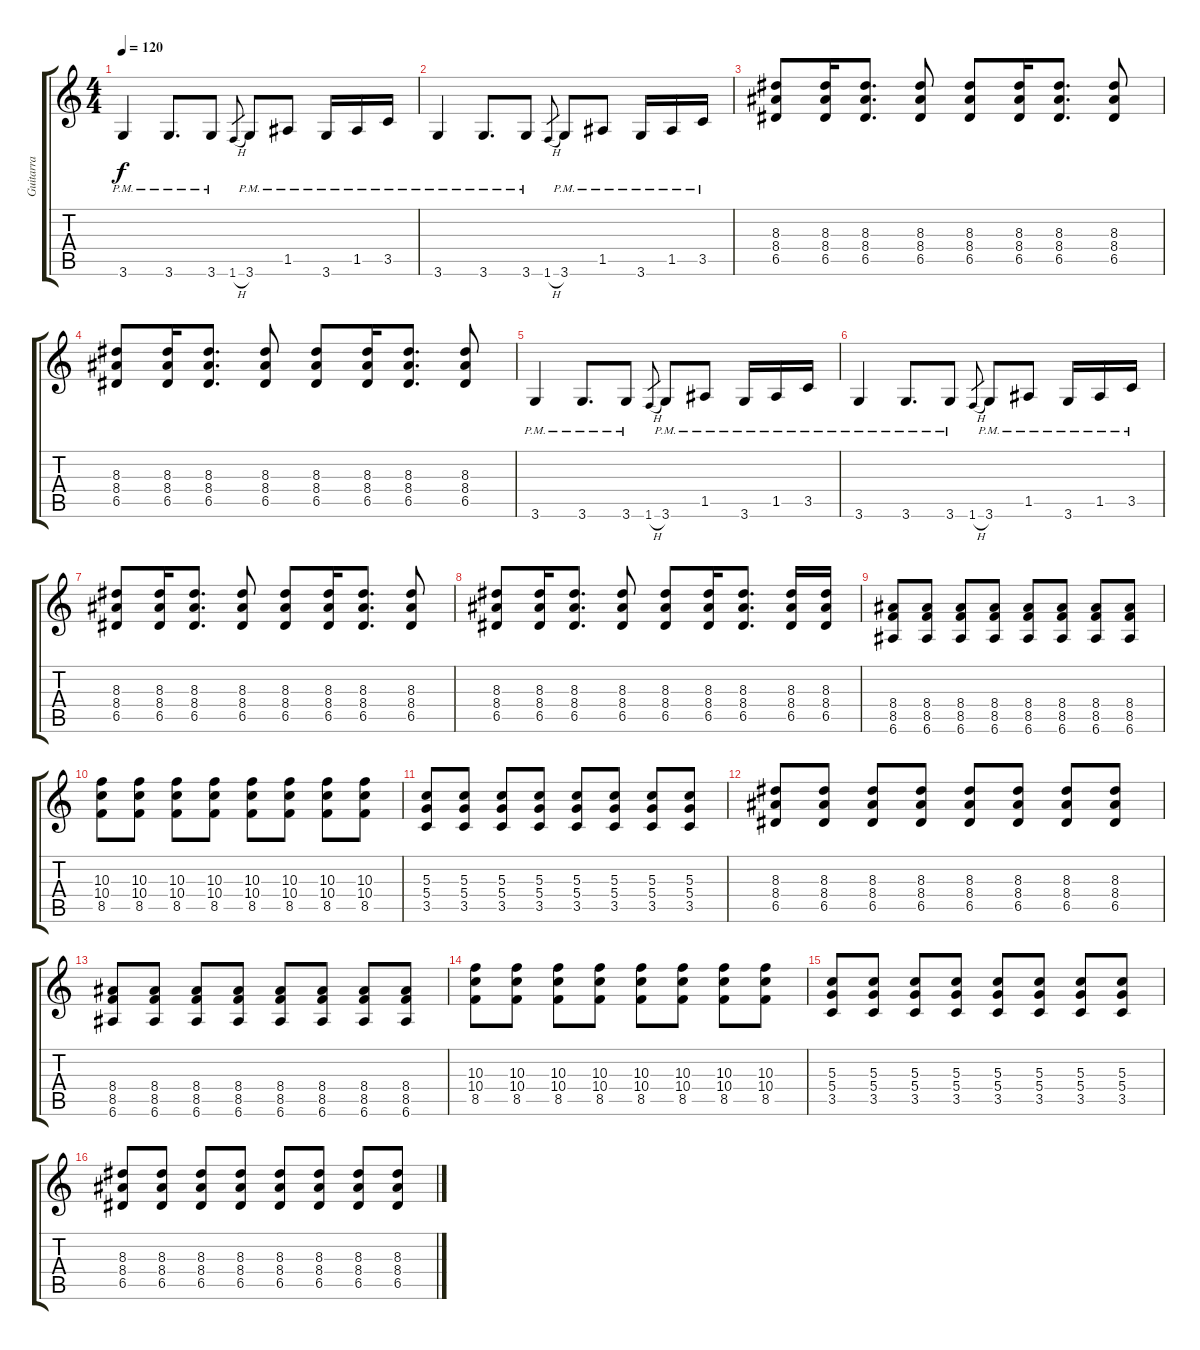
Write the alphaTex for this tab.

\track ("Guitarra" "Guitarra") {instrument overdrivenguitar}
\staff {score tabs}
\tuning (E4 B3 G3 D3 A2 E2) {hide}
\ts (4 4)
\tempo 120
\clef g2
\ks c
3.6{pm}.4{dy f} 3.6{pm}.8{d} 3.6{pm}.8 1.6{h}.8{gr} 3.6{pm}.8 1.5{pm}.8 3.6{pm}.16 1.5{pm}.16 3.5{pm}.16 |
3.6{pm}.4 3.6{pm}.8{d} 3.6{pm}.8 1.6{h}.8{gr} 3.6{pm}.8 1.5{pm}.8 3.6{pm}.16 1.5{pm}.16 3.5{pm}.16 |
(8.3 8.4 6.5).8 (8.3 8.4 6.5).16 (8.3 8.4 6.5).8{d} (8.3 8.4 6.5).8 (8.3 8.4 6.5).8 (8.3 8.4 6.5).16 (8.3 8.4 6.5).8{d} (8.3 8.4 6.5).8 |
(8.3 8.4 6.5).8 (8.3 8.4 6.5).16 (8.3 8.4 6.5).8{d} (8.3 8.4 6.5).8 (8.3 8.4 6.5).8 (8.3 8.4 6.5).16 (8.3 8.4 6.5).8{d} (8.3 8.4 6.5).8 |
3.6{pm}.4 3.6{pm}.8{d} 3.6{pm}.8 1.6{h}.8{gr} 3.6{pm}.8 1.5{pm}.8 3.6{pm}.16 1.5{pm}.16 3.5{pm}.16 |
3.6{pm}.4 3.6{pm}.8{d} 3.6{pm}.8 1.6{h}.8{gr} 3.6{pm}.8 1.5{pm}.8 3.6{pm}.16 1.5{pm}.16 3.5{pm}.16 |
(8.3 8.4 6.5).8 (8.3 8.4 6.5).16 (8.3 8.4 6.5).8{d} (8.3 8.4 6.5).8 (8.3 8.4 6.5).8 (8.3 8.4 6.5).16 (8.3 8.4 6.5).8{d} (8.3 8.4 6.5).8 |
(8.3 8.4 6.5).8 (8.3 8.4 6.5).16 (8.3 8.4 6.5).8{d} (8.3 8.4 6.5).8 (8.3 8.4 6.5).8 (8.3 8.4 6.5).16 (8.3 8.4 6.5).8{d} (8.3 8.4 6.5).16 (8.3 8.4 6.5).16 |
(8.4 8.5 6.6).8 (8.4 8.5 6.6).8 (8.4 8.5 6.6).8 (8.4 8.5 6.6).8 (8.4 8.5 6.6).8 (8.4 8.5 6.6).8 (8.4 8.5 6.6).8 (8.4 8.5 6.6).8 |
(10.3 10.4 8.5).8 (10.3 10.4 8.5).8 (10.3 10.4 8.5).8 (10.3 10.4 8.5).8 (10.3 10.4 8.5).8 (10.3 10.4 8.5).8 (10.3 10.4 8.5).8 (10.3 10.4 8.5).8 |
(5.3 5.4 3.5).8 (5.3 5.4 3.5).8 (5.3 5.4 3.5).8 (5.3 5.4 3.5).8 (5.3 5.4 3.5).8 (5.3 5.4 3.5).8 (5.3 5.4 3.5).8 (5.3 5.4 3.5).8 |
(8.3 8.4 6.5).8 (8.3 8.4 6.5).8 (8.3 8.4 6.5).8 (8.3 8.4 6.5).8 (8.3 8.4 6.5).8 (8.3 8.4 6.5).8 (8.3 8.4 6.5).8 (8.3 8.4 6.5).8 |
(8.4 8.5 6.6).8 (8.4 8.5 6.6).8 (8.4 8.5 6.6).8 (8.4 8.5 6.6).8 (8.4 8.5 6.6).8 (8.4 8.5 6.6).8 (8.4 8.5 6.6).8 (8.4 8.5 6.6).8 |
(10.3 10.4 8.5).8 (10.3 10.4 8.5).8 (10.3 10.4 8.5).8 (10.3 10.4 8.5).8 (10.3 10.4 8.5).8 (10.3 10.4 8.5).8 (10.3 10.4 8.5).8 (10.3 10.4 8.5).8 |
(5.3 5.4 3.5).8 (5.3 5.4 3.5).8 (5.3 5.4 3.5).8 (5.3 5.4 3.5).8 (5.3 5.4 3.5).8 (5.3 5.4 3.5).8 (5.3 5.4 3.5).8 (5.3 5.4 3.5).8 |
(8.3 8.4 6.5).8 (8.3 8.4 6.5).8 (8.3 8.4 6.5).8 (8.3 8.4 6.5).8 (8.3 8.4 6.5).8 (8.3 8.4 6.5).8 (8.3 8.4 6.5).8 (8.3 8.4 6.5).8
